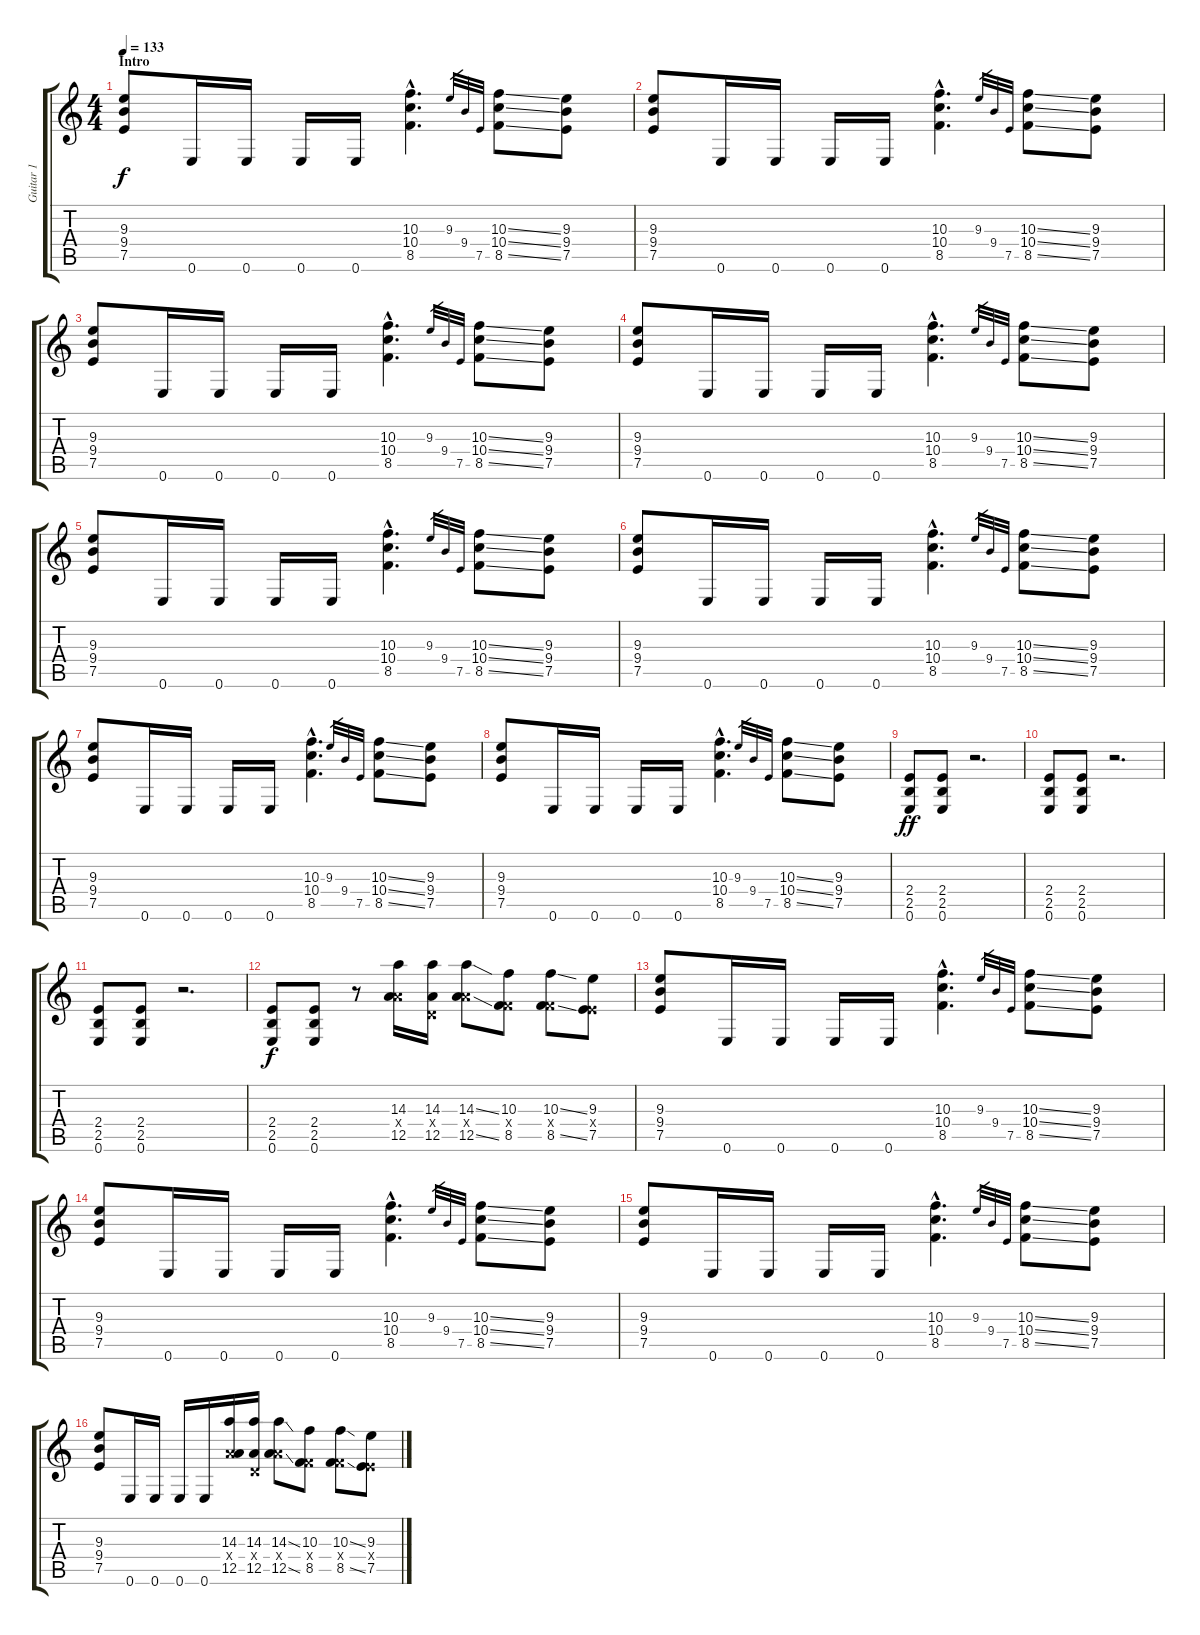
\track ("Guitar 1" "Guitar 1") {instrument distortionguitar}
\staff {score tabs}
\tuning (E4 B3 G3 D3 A2 E2) {hide}
\ts (4 4)
\section ("" "Intro")
\tempo 133
\clef g2
\ks c
(9.3 9.4 7.5).8{dy f instrument distortionguitar} 0.6.16 0.6.16 0.6.16 0.6.16 (10.3{hac} 10.4{hac} 8.5{hac}).4{d} 9.3.32{gr} 9.4.32{gr} 7.5.32{gr} (10.3{ss} 10.4{ss} 8.5{ss}).8 (9.3 9.4 7.5).8 |
(9.3 9.4 7.5).8 0.6.16 0.6.16 0.6.16 0.6.16 (10.3{hac} 10.4{hac} 8.5{hac}).4{d} 9.3.32{gr} 9.4.32{gr} 7.5.32{gr} (10.3{ss} 10.4{ss} 8.5{ss}).8 (9.3 9.4 7.5).8 |
(9.3 9.4 7.5).8 0.6.16 0.6.16 0.6.16 0.6.16 (10.3{hac} 10.4{hac} 8.5{hac}).4{d} 9.3.32{gr} 9.4.32{gr} 7.5.32{gr} (10.3{ss} 10.4{ss} 8.5{ss}).8 (9.3 9.4 7.5).8 |
(9.3 9.4 7.5).8 0.6.16 0.6.16 0.6.16 0.6.16 (10.3{hac} 10.4{hac} 8.5{hac}).4{d} 9.3.32{gr} 9.4.32{gr} 7.5.32{gr} (10.3{ss} 10.4{ss} 8.5{ss}).8 (9.3 9.4 7.5).8 |
(9.3 9.4 7.5).8 0.6.16 0.6.16 0.6.16 0.6.16 (10.3{hac} 10.4{hac} 8.5{hac}).4{d} 9.3.32{gr} 9.4.32{gr} 7.5.32{gr} (10.3{ss} 10.4{ss} 8.5{ss}).8 (9.3 9.4 7.5).8 |
(9.3 9.4 7.5).8 0.6.16 0.6.16 0.6.16 0.6.16 (10.3{hac} 10.4{hac} 8.5{hac}).4{d} 9.3.32{gr} 9.4.32{gr} 7.5.32{gr} (10.3{ss} 10.4{ss} 8.5{ss}).8 (9.3 9.4 7.5).8 |
(9.3 9.4 7.5).8 0.6.16 0.6.16 0.6.16 0.6.16 (10.3{hac} 10.4{hac} 8.5{hac}).4{d} 9.3.32{gr} 9.4.32{gr} 7.5.32{gr} (10.3{ss} 10.4{ss} 8.5{ss}).8 (9.3 9.4 7.5).8 |
(9.3 9.4 7.5).8 0.6.16 0.6.16 0.6.16 0.6.16 (10.3{hac} 10.4{hac} 8.5{hac}).4{d} 9.3.32{gr} 9.4.32{gr} 7.5.32{gr} (10.3{ss} 10.4{ss} 8.5{ss}).8 (9.3 9.4 7.5).8 |
(2.4 2.5 0.6).8{dy ff} (2.4 2.5 0.6).8 r.2{d} |
(2.4 2.5 0.6).8 (2.4 2.5 0.6).8 r.2{d} |
(2.4 2.5 0.6).8 (2.4 2.5 0.6).8 r.2{d} |
(2.4 2.5 0.6).8{dy f} (2.4 2.5 0.6).8 r.8 (14.3 7.4{x} 12.5).16 (14.3 0.4{x} 12.5).16 (14.3{ss} 7.4{x} 12.5{ss}).8 (10.3 3.4{x} 8.5).8 (10.3{ss} 3.4{x} 8.5{ss}).8 (9.3 2.4{x} 7.5).8 |
(9.3 9.4 7.5).8 0.6.16 0.6.16 0.6.16 0.6.16 (10.3{hac} 10.4{hac} 8.5{hac}).4{d} 9.3.32{gr} 9.4.32{gr} 7.5.32{gr} (10.3{ss} 10.4{ss} 8.5{ss}).8 (9.3 9.4 7.5).8 |
(9.3 9.4 7.5).8 0.6.16 0.6.16 0.6.16 0.6.16 (10.3{hac} 10.4{hac} 8.5{hac}).4{d} 9.3.32{gr} 9.4.32{gr} 7.5.32{gr} (10.3{ss} 10.4{ss} 8.5{ss}).8 (9.3 9.4 7.5).8 |
(9.3 9.4 7.5).8 0.6.16 0.6.16 0.6.16 0.6.16 (10.3{hac} 10.4{hac} 8.5{hac}).4{d} 9.3.32{gr} 9.4.32{gr} 7.5.32{gr} (10.3{ss} 10.4{ss} 8.5{ss}).8 (9.3 9.4 7.5).8 |
(9.3 9.4 7.5).8 0.6.16 0.6.16 0.6.16 0.6.16 (14.3 7.4{x} 12.5).16 (14.3 0.4{x} 12.5).16 (14.3{ss} 7.4{x} 12.5{ss}).8 (10.3 3.4{x} 8.5).8 (10.3{ss} 3.4{x} 8.5{ss}).8 (9.3 2.4{x} 7.5).8
